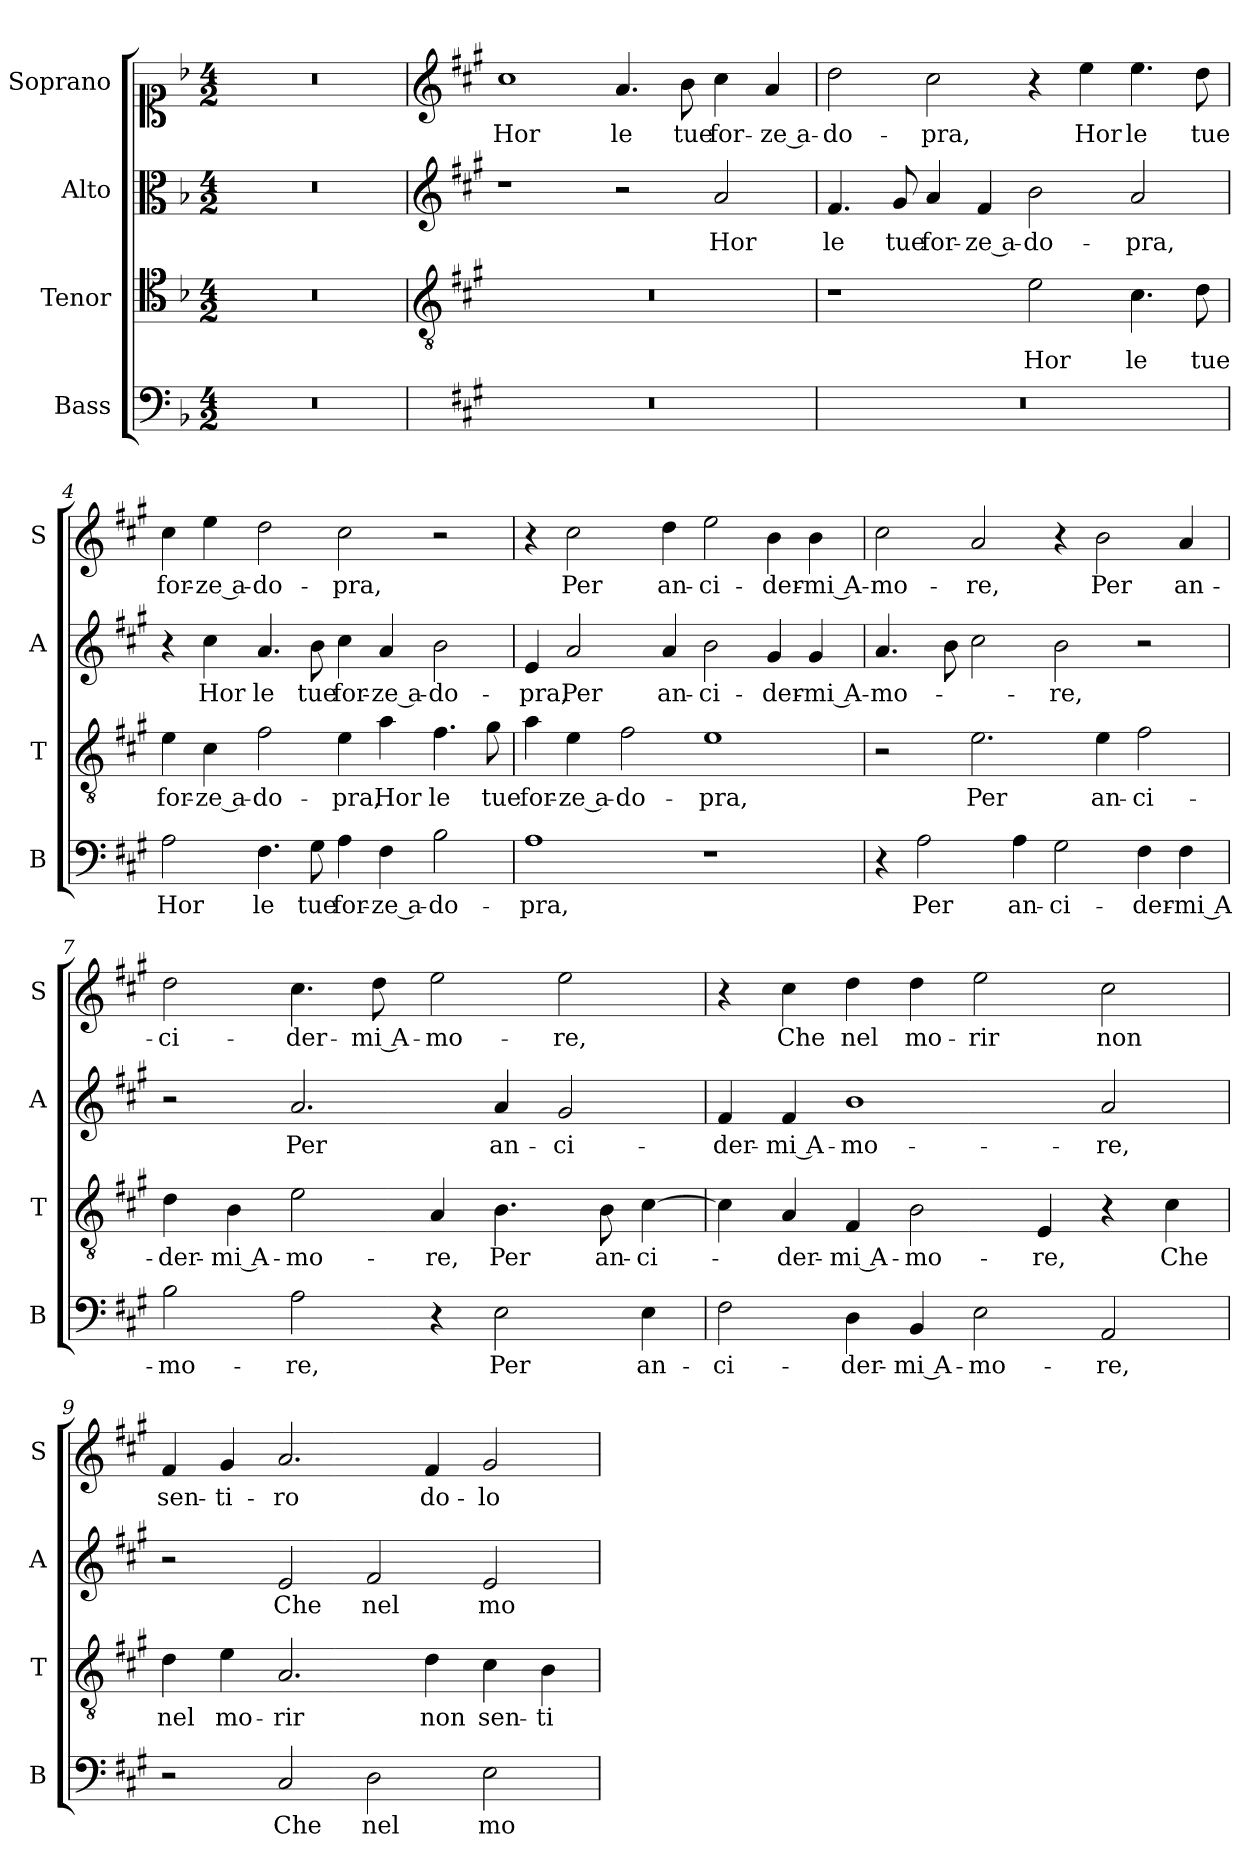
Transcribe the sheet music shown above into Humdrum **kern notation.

**kern	**text	**kern	**text	**kern	**text	**kern	**text
*part4	*part4	*part3	*part3	*part2	*part2	*part1	*part1
*staff4	*staff4	*staff3	*staff3	*staff2	*staff2	*staff1	*staff1
*I"Bass	*	*I"Tenor	*	*I"Alto	*	*I"Soprano	*
*I'B	*	*I'T	*	*I'A	*	*I'S	*
*clefF4	*	*clefC4	*	*clefC3	*	*clefC1	*
*k[b-]	*	*k[b-]	*	*k[b-]	*	*k[b-]	*
*F:	*	*F:	*	*F:	*	*F:	*
*M4/2	*	*M4/2	*	*M4/2	*	*M4/2	*
=1	=1	=1	=1	=1	=1	=1	=1
0r	.	0r	.	0r	.	0r	.
=2	=2	=2	=2	=2	=2	=2	=2
*	*	*clefGv2	*	*clefG2	*	*clefG2	*
*k[f#c#g#]	*	*k[f#c#g#]	*	*k[f#c#g#]	*	*k[f#c#g#]	*
*A:	*	*A:	*	*A:	*	*A:	*
!	!	!	!	!	!	!	!LO:LY:b
0r	.	0r	.	1r	.	1cc#	Hor
!	!	!	!	!	!	!	!LO:LY:b
.	.	.	.	2r	.	4.a/	le
!	!	!	!	!	!	!	!LO:LY:b
.	.	.	.	.	.	8b\	tue
!	!	!	!	!	!LO:LY:b	!	!LO:LY:b
.	.	.	.	2a/	Hor	4cc#\	for-
!	!	!	!	!	!	!	!LO:LY:b
.	.	.	.	.	.	4a/	-ze a-
=3	=3	=3	=3	=3	=3	=3	=3
!	!	!	!	!	!LO:LY:b	!	!LO:LY:b
0r	.	1r	.	4.f#/	le	2dd\	-do-
!	!	!	!	!	!LO:LY:b	!	!
.	.	.	.	8g#/	tue	.	.
!	!	!	!	!	!LO:LY:b	!	!LO:LY:b
.	.	.	.	4a/	for-	2cc#\	-pra,
!	!	!	!	!	!LO:LY:b	!	!
.	.	.	.	4f#/	-ze a-	.	.
!	!	!	!LO:LY:b	!	!LO:LY:b	!	!
.	.	2e\	Hor	2b\	-do-	4r	.
!	!	!	!	!	!	!	!LO:LY:b
.	.	.	.	.	.	4ee\	Hor
!	!	!	!LO:LY:b	!	!LO:LY:b	!	!LO:LY:b
.	.	4.c#\	le	2a/	-pra,	4.ee\	le
!	!	!	!LO:LY:b	!	!	!	!LO:LY:b
.	.	8d\	tue	.	.	8dd\	tue
!!LO:LB:g=z
=4	=4	=4	=4	=4	=4	=4	=4
!	!LO:LY:b	!	!LO:LY:b	!	!	!	!LO:LY:b
2A\	Hor	4e\	for-	4r	.	4cc#\	for-
!	!	!	!LO:LY:b	!	!LO:LY:b	!	!LO:LY:b
.	.	4c#\	-ze a-	4cc#\	Hor	4ee\	-ze a-
!	!LO:LY:b	!	!LO:LY:b	!	!LO:LY:b	!	!LO:LY:b
4.F#\	le	2f#\	-do-	4.a/	le	2dd\	-do-
!	!LO:LY:b	!	!	!	!LO:LY:b	!	!
8G#\	tue	.	.	8b\	tue	.	.
!	!LO:LY:b	!	!LO:LY:b	!	!LO:LY:b	!	!LO:LY:b
4A\	for-	4e\	-pra,	4cc#\	for-	2cc#\	-pra,
!	!LO:LY:b	!	!LO:LY:b	!	!LO:LY:b	!	!
4F#\	-ze a-	4a\	Hor	4a/	-ze a-	.	.
!	!LO:LY:b	!	!LO:LY:b	!	!LO:LY:b	!	!
2B\	-do-	4.f#\	le	2b\	-do-	2r	.
!	!	!	!LO:LY:b	!	!	!	!
.	.	8g#\	tue	.	.	.	.
=5	=5	=5	=5	=5	=5	=5	=5
!	!LO:LY:b	!	!LO:LY:b	!	!LO:LY:b	!	!
1A	-pra,	4a\	for-	4e/	-pra,	4r	.
!	!	!	!LO:LY:b	!	!LO:LY:b	!	!LO:LY:b
.	.	4e\	-ze a-	2a/	Per	2cc#\	Per
!	!	!	!LO:LY:b	!	!	!	!
.	.	2f#\	-do-	.	.	.	.
!	!	!	!	!	!LO:LY:b	!	!LO:LY:b
.	.	.	.	4a/	an-	4dd\	an-
!	!	!	!LO:LY:b	!	!LO:LY:b	!	!LO:LY:b
1r	.	1e	-pra,	2b\	-ci-	2ee\	-ci-
!	!	!	!	!	!LO:LY:b	!	!LO:LY:b
.	.	.	.	4g#/	-der-	4b\	-der-
!	!	!	!	!	!LO:LY:b	!	!LO:LY:b
.	.	.	.	4g#/	-mi A-	4b\	-mi A-
=6	=6	=6	=6	=6	=6	=6	=6
!	!	!	!	!	!LO:LY:b	!	!LO:LY:b
4r	.	2r	.	4.a/	-mo-	2cc#\	-mo-
!	!LO:LY:b	!	!	!	!	!	!
2A\	Per	.	.	.	.	.	.
.	.	.	.	8b\	.	.	.
!	!	!	!LO:LY:b	!	!	!	!LO:LY:b
.	.	2.e\	Per	2cc#\	.	2a/	-re,
!	!LO:LY:b	!	!	!	!	!	!
4A\	an-	.	.	.	.	.	.
!	!LO:LY:b	!	!	!	!LO:LY:b	!	!
2G#\	-ci-	.	.	2b\	-re,	4r	.
!	!	!	!LO:LY:b	!	!	!	!LO:LY:b
.	.	4e\	an-	.	.	2b\	Per
!	!LO:LY:b	!	!LO:LY:b	!	!	!	!
4F#\	-der-	2f#\	-ci-	2r	.	.	.
!	!LO:LY:b	!	!	!	!	!	!LO:LY:b
4F#\	-mi A-	.	.	.	.	4a/	an-
!!LO:PB:g=z
=7	=7	=7	=7	=7	=7	=7	=7
!	!LO:LY:b	!	!LO:LY:b	!	!	!	!LO:LY:b
2B\	-mo-	4d\	-der-	2r	.	2dd\	-ci-
!	!	!	!LO:LY:b	!	!	!	!
.	.	4B\	-mi A-	.	.	.	.
!	!LO:LY:b	!	!LO:LY:b	!	!LO:LY:b	!	!LO:LY:b
2A\	-re,	2e\	-mo-	2.a/	Per	4.cc#\	-der-
!	!	!	!	!	!	!	!LO:LY:b
.	.	.	.	.	.	8dd\	-mi A-
!	!	!	!LO:LY:b	!	!	!	!LO:LY:b
4r	.	4A/	-re,	.	.	2ee\	-mo-
!	!LO:LY:b	!	!LO:LY:b	!	!LO:LY:b	!	!
2E\	Per	4.B\	Per	4a/	an-	.	.
!	!	!	!	!	!LO:LY:b	!	!LO:LY:b
.	.	.	.	2g#/	-ci-	2ee\	-re,
!	!	!	!LO:LY:b	!	!	!	!
.	.	8B\	an-	.	.	.	.
!	!LO:LY:b	!	!LO:LY:b	!	!	!	!
4E\	an-	[4c#\	-ci-	.	.	.	.
=8	=8	=8	=8	=8	=8	=8	=8
!	!LO:LY:b	!	!	!	!LO:LY:b	!	!
2F#\	-ci-	4c#\]	.	4f#/	-der-	4r	.
!	!	!	!LO:LY:b	!	!LO:LY:b	!	!LO:LY:b
.	.	4A/	-der-	4f#/	-mi A-	4cc#\	Che
!	!LO:LY:b	!	!LO:LY:b	!	!LO:LY:b	!	!LO:LY:b
4D\	-der-	4F#/	-mi A-	1b	-mo-	4dd\	nel
!	!LO:LY:b	!	!LO:LY:b	!	!	!	!LO:LY:b
4BB/	-mi A-	2B\	-mo-	.	.	4dd\	mo-
!	!LO:LY:b	!	!	!	!	!	!LO:LY:b
2E\	-mo-	.	.	.	.	2ee\	-rir
!	!	!	!LO:LY:b	!	!	!	!
.	.	4E/	-re,	.	.	.	.
!	!LO:LY:b	!	!	!	!LO:LY:b	!	!LO:LY:b
2AA/	-re,	4r	.	2a/	-re,	2cc#\	non
!	!	!	!LO:LY:b	!	!	!	!
.	.	4c#\	Che	.	.	.	.
=9	=9	=9	=9	=9	=9	=9	=9
!	!	!	!LO:LY:b	!	!	!	!LO:LY:b
2r	.	4d\	nel	2r	.	4f#/	sen-
!	!	!	!LO:LY:b	!	!	!	!LO:LY:b
.	.	4e\	mo-	.	.	4g#/	-ti-
!	!LO:LY:b	!	!LO:LY:b	!	!LO:LY:b	!	!LO:LY:b
2C#/	Che	2.A/	-rir	2e/	Che	2.a/	-ro
!	!LO:LY:b	!	!	!	!LO:LY:b	!	!
2D\	nel	.	.	2f#/	nel	.	.
!	!	!	!LO:LY:b	!	!	!	!LO:LY:b
.	.	4d\	non	.	.	4f#/	do-
!	!LO:LY:b	!	!LO:LY:b	!	!LO:LY:b	!	!LO:LY:b
2E\	mo-	4c#\	sen-	2e/	mo-	2g#/	-lo-
!	!	!	!LO:LY:b	!	!	!	!
.	.	4B\	-ti-	.	.	.	.
=	=	=	=	=	=	=	=
*-	*-	*-	*-	*-	*-	*-	*-
